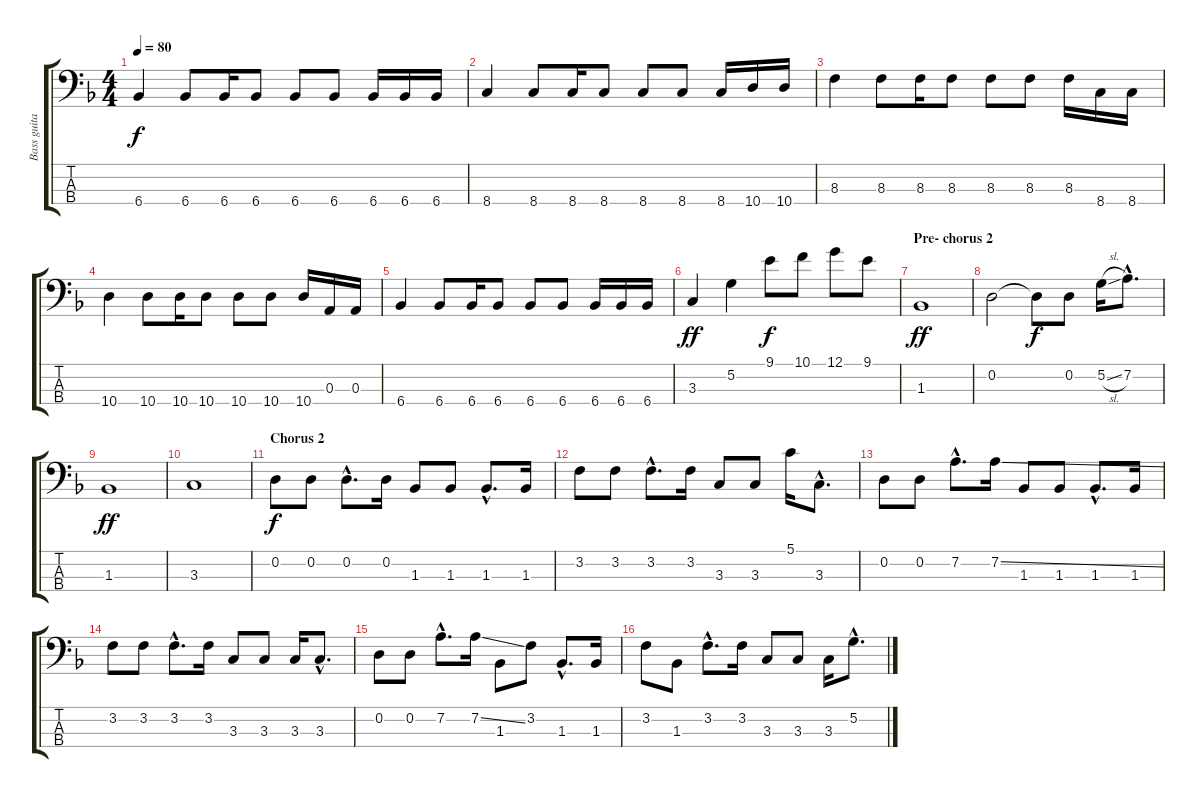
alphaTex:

\track ("Bass guitar" "Bass guita") {instrument electricbasspick}
\staff {score tabs}
\tuning (G2 D2 A1 E1) {hide}
\ts (4 4)
\tempo 80
\clef f4
\ks dminor
6.4.4{dy f} 6.4.8 6.4.16 6.4.8 6.4.8 6.4.8 6.4.16 6.4.16 6.4.16 |
8.4.4 8.4.8 8.4.16 8.4.8 8.4.8 8.4.8 8.4.16 10.4.16 10.4.16 |
8.3.4 8.3.8 8.3.16 8.3.8 8.3.8 8.3.8 8.3.16 8.4.16 8.4.16 |
10.4.4 10.4.8 10.4.16 10.4.8 10.4.8 10.4.8 10.4.16 0.3.16 0.3.16 |
6.4.4 6.4.8 6.4.16 6.4.8 6.4.8 6.4.8 6.4.16 6.4.16 6.4.16 |
3.3.4{dy ff} 5.2.4 9.1.8{dy f} 10.1.8 12.1.8 9.1.8 |
\section ("" "Pre- chorus 2")
1.3.1{dy ff} |
0.2.2 0.2{t}.8{dy f} 0.2.8 5.2{sl}.16 7.2{hac}.8{d} |
1.3.1{dy ff} |
3.3.1 |
\section ("" "Chorus 2")
0.2.8{dy f} 0.2.8 0.2{hac}.8{d} 0.2.16 1.3.8 1.3.8 1.3{hac}.8{d} 1.3.16 |
3.2.8 3.2.8 3.2{hac}.8{d} 3.2.16 3.3.8 3.3.8 5.1.16 3.3{hac}.8{d} |
0.2.8 0.2.8 7.2{hac}.8{d} 7.2{ss}.16 1.3.8 1.3.8 1.3{hac}.8{d} 1.3.16 |
3.2.8 3.2.8 3.2{hac}.8{d} 3.2.16 3.3.8 3.3.8 3.3.16 3.3{hac}.8{d} |
0.2.8 0.2.8 7.2{hac}.8{d} 7.2{ss}.16 1.3.8 3.2.8 1.3{hac}.8{d} 1.3.16 |
3.2.8 1.3.8 3.2{hac}.8{d} 3.2.16 3.3.8 3.3.8 3.3.16 5.2{hac}.8{d}
